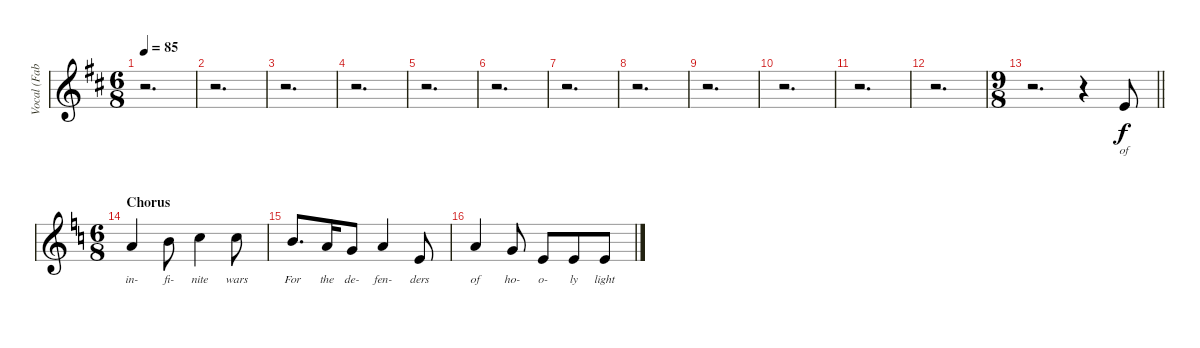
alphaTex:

\track ("Vocal (Fabio Lione)" "Vocal (Fab") {instrument flute}
\staff {score}
\tuning (E4 B3 G3 D3 A2 E2) {hide}
\ts (6 8)
\tempo 85
\clef g2
\ks d
r.2{d dy f} |
r.2{d} |
r.2{d} |
r.2{d} |
r.2{d} |
r.2{d} |
r.2{d} |
r.2{d} |
r.2{d} |
r.2{d} |
r.2{d} |
r.2{d} |
\ts (9 8)
\barLineRight lightlight
\ks bminor
r.2{d} r.4 5.2.8{lyrics (0 "of") lyrics (1 "") lyrics (2 "") lyrics (3 "") lyrics (4 "")} |
\ts (6 8)
\section ("" "Chorus")
\ks aminor
5.1.4{lyrics (0 "in-") lyrics (1 "") lyrics (2 "") lyrics (3 "") lyrics (4 "")} 7.1.8{lyrics (0 "fi-") lyrics (1 "") lyrics (2 "") lyrics (3 "") lyrics (4 "")} 8.1.4{lyrics (0 "nite") lyrics (1 "") lyrics (2 "") lyrics (3 "") lyrics (4 "")} 8.1.8{lyrics (0 "wars") lyrics (1 "") lyrics (2 "") lyrics (3 "") lyrics (4 "")} |
7.1.8{d lyrics (0 "For") lyrics (1 "") lyrics (2 "") lyrics (3 "") lyrics (4 "")} 5.1.16{lyrics (0 "the") lyrics (1 "") lyrics (2 "") lyrics (3 "") lyrics (4 "")} 8.2.8{lyrics (0 "de-") lyrics (1 "") lyrics (2 "") lyrics (3 "") lyrics (4 "")} 5.1.4{lyrics (0 "fen-") lyrics (1 "") lyrics (2 "") lyrics (3 "") lyrics (4 "")} 5.2.8{lyrics (0 "ders") lyrics (1 "") lyrics (2 "") lyrics (3 "") lyrics (4 "")} |
5.1.4{lyrics (0 "of") lyrics (1 "") lyrics (2 "") lyrics (3 "") lyrics (4 "")} 8.2.8{lyrics (0 "ho-") lyrics (1 "") lyrics (2 "") lyrics (3 "") lyrics (4 "")} 5.2.8{lyrics (0 "o-") lyrics (1 "") lyrics (2 "") lyrics (3 "") lyrics (4 "")} 5.2.8{lyrics (0 "ly") lyrics (1 "") lyrics (2 "") lyrics (3 "") lyrics (4 "")} 5.2.8{lyrics (0 "light") lyrics (1 "") lyrics (2 "") lyrics (3 "") lyrics (4 "")}
